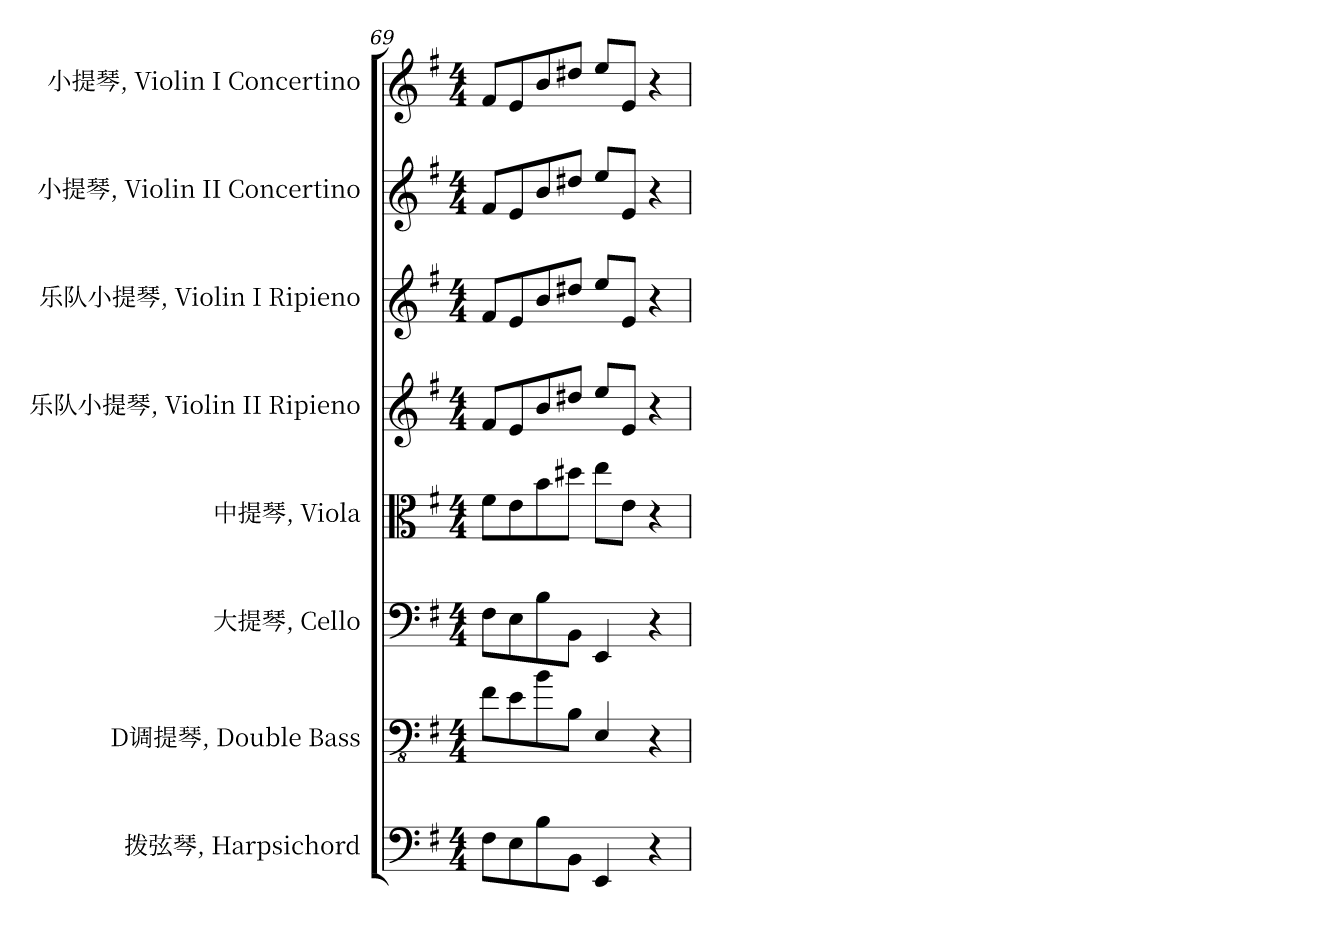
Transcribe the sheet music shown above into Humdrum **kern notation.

**kern	**kern	**kern	**kern	**kern	**kern	**kern	**kern
*part8	*part7	*part6	*part5	*part4	*part3	*part2	*part1
*staff8	*staff7	*staff6	*staff5	*staff4	*staff3	*staff2	*staff1
*I"拨弦琴, Harpsichord	*I"D调提琴, Double Bass	*I"大提琴, Cello	*I"中提琴, Viola	*I"乐队小提琴, Violin II Ripieno	*I"乐队小提琴, Violin  I Ripieno	*I"小提琴, Violin II Concertino	*I"小提琴, Violin  I Concertino
*I'Hch.	*	*	*I'Vla.	*	*	*I'Vln.	*I'Vln.
*clefF4	*clefFv4	*clefF4	*clefC3	*clefG2	*clefG2	*clefG2	*clefG2
*	*ITrd7c12	*	*	*	*	*	*
*k[f#]	*k[f#]	*k[f#]	*k[f#]	*k[f#]	*k[f#]	*k[f#]	*k[f#]
*M4/4	*M4/4	*M4/4	*M4/4	*M4/4	*M4/4	*M4/4	*M4/4
=69	=69	=69	=69	=69	=69	=69	=69
8F#\L	8FF#\L	8F#\L	8f#\L	8f#/L	8f#/L	8f#/L	8f#/L
8E\	8EE\	8E\	8e\	8e/	8e/	8e/	8e/
8B\	8BB\	8B\	8b\	8b/	8b/	8b/	8b/
8BB\J	8BBB\J	8BB\J	8dd#X\J	8dd#X/J	8dd#X/J	8dd#X/J	8dd#X/J
4EE/	4EEE/	4EE/	8ee\L	8ee/L	8ee/L	8ee/L	8ee/L
.	.	.	8e\J	8e/J	8e/J	8e/J	8e/J
4r	4r	4r	4r	4r	4r	4r	4r
=	=	=	=	=	=	=	=
*-	*-	*-	*-	*-	*-	*-	*-
